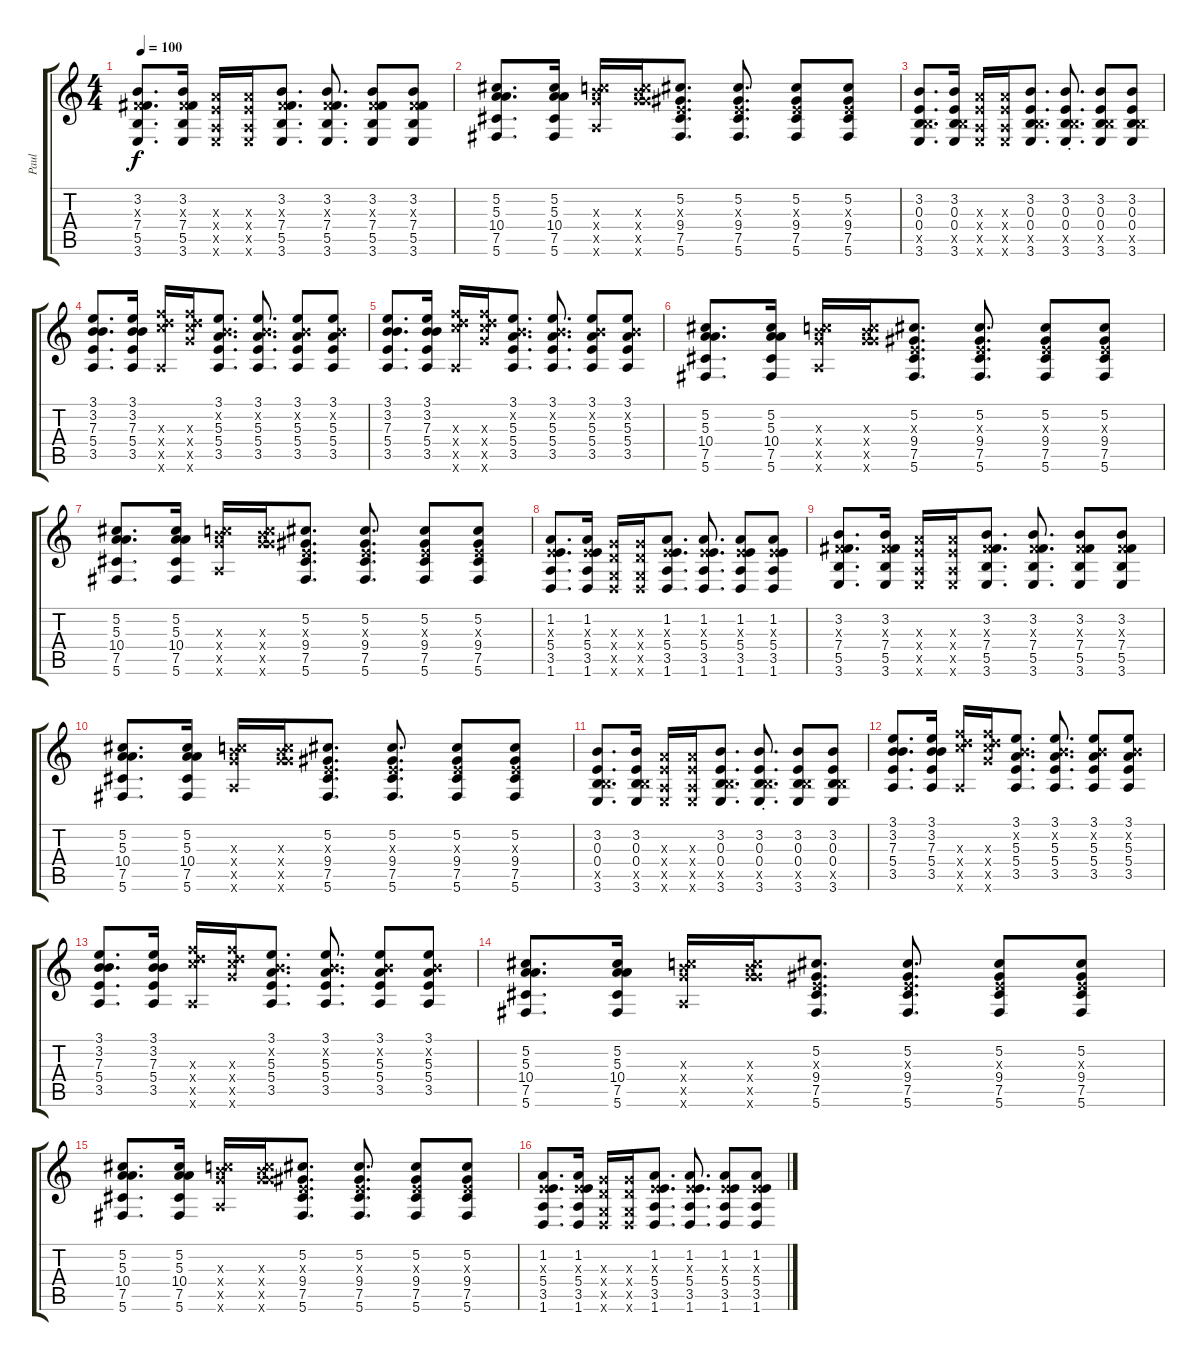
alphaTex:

\track ("Paul" "Paul") {instrument distortionguitar}
\staff {score tabs}
\tuning (Db4 Ab3 E3 B2 Gb2 Db2) {hide}
\ts (4 4)
\tempo 100
\clef g2
\ks c
(3.2 2.3{x} 7.4 5.5 3.6).8{d dy f} (3.2 2.3{x} 7.4 5.5 3.6).16 (5.3{x} 5.4{x} 3.5{x} 3.6{x}).16 (5.3{x} 5.4{x} 3.5{x} 3.6{x}).16 (3.2 2.3{x} 7.4 5.5 3.6).8{d} (3.2 2.3{x} 7.4 5.5 3.6).8{d} (3.2 2.3{x} 7.4 5.5 3.6).8 (3.2 2.3{x} 7.4 5.5 3.6).8 |
(5.2 5.3 10.4 7.5 5.6).8{d} (5.2 5.3 10.4 7.5 5.6).16 (7.3{x} 8.4{x} 18.5{x} 8.6{x}).16 (7.3{x} 8.4{x} 18.5{x} 18.6{x}).16 (5.2 0.3{x} 9.4 7.5 5.6).8{d} (5.2 0.3{x} 9.4 7.5 5.6).8{d} (5.2 0.3{x} 9.4 7.5 5.6).8 (5.2 0.3{x} 9.4 7.5 5.6).8 |
(3.2 0.3 0.4 5.5{x} 3.6).8{d} (3.2 0.3 0.4 5.5{x} 3.6).16 (5.3{x} 5.4{x} 3.5{x} 3.6{x}).16 (5.3{x} 5.4{x} 3.5{x} 3.6{x}).16 (3.2 0.3 0.4 5.5{x} 3.6).8{d} (3.2{st} 0.3{st} 0.4{st} 5.5{x} 3.6{st}).8{d} (3.2 0.3 0.4 5.5{x} 3.6).8 (3.2 0.3 0.4 5.5{x} 3.6).8 |
(3.1 3.2 7.3 5.4 3.5).8{d} (3.1 3.2 7.3 5.4 3.5).16 (10.3{x} 18.4{x} 18.5{x} 8.6{x}).16 (10.3{x} 18.4{x} 18.5{x} 18.6{x}).16 (3.1 3.2{x} 5.3 5.4 3.5).8{d} (3.1 3.2{x} 5.3 5.4 3.5).8{d} (3.1 3.2{x} 5.3 5.4 3.5).8 (3.1 3.2{x} 5.3 5.4 3.5).8 |
(3.1 3.2 7.3 5.4 3.5).8{d} (3.1 3.2 7.3 5.4 3.5).16 (10.3{x} 18.4{x} 18.5{x} 8.6{x}).16 (10.3{x} 18.4{x} 18.5{x} 18.6{x}).16 (3.1 3.2{x} 5.3 5.4 3.5).8{d} (3.1 3.2{x} 5.3 5.4 3.5).8{d} (3.1 3.2{x} 5.3 5.4 3.5).8 (3.1 3.2{x} 5.3 5.4 3.5).8 |
(5.2 5.3 10.4 7.5 5.6).8{d} (5.2 5.3 10.4 7.5 5.6).16 (7.3{x} 8.4{x} 18.5{x} 8.6{x}).16 (7.3{x} 8.4{x} 18.5{x} 18.6{x}).16 (5.2 0.3{x} 9.4 7.5 5.6).8{d} (5.2 0.3{x} 9.4 7.5 5.6).8{d} (5.2 0.3{x} 9.4 7.5 5.6).8 (5.2 0.3{x} 9.4 7.5 5.6).8 |
(5.2 5.3 10.4 7.5 5.6).8{d} (5.2 5.3 10.4 7.5 5.6).16 (7.3{x} 8.4{x} 18.5{x} 8.6{x}).16 (7.3{x} 8.4{x} 18.5{x} 18.6{x}).16 (5.2 0.3{x} 9.4 7.5 5.6).8{d} (5.2 0.3{x} 9.4 7.5 5.6).8{d} (5.2 0.3{x} 9.4 7.5 5.6).8 (5.2 0.3{x} 9.4 7.5 5.6).8 |
(1.2 0.3{x} 5.4 3.5 1.6).8{d} (1.2 0.3{x} 5.4 3.5 1.6).16 (3.3{x} 3.4{x} 1.5{x} 1.6{x}).16 (3.3{x} 3.4{x} 1.5{x} 1.6{x}).16 (1.2 0.3{x} 5.4 3.5 1.6).8{d} (1.2 0.3{x} 5.4 3.5 1.6).8{d} (1.2 0.3{x} 5.4 3.5 1.6).8 (1.2 0.3{x} 5.4 3.5 1.6).8 |
(3.2 2.3{x} 7.4 5.5 3.6).8{d} (3.2 2.3{x} 7.4 5.5 3.6).16 (5.3{x} 5.4{x} 3.5{x} 3.6{x}).16 (5.3{x} 5.4{x} 3.5{x} 3.6{x}).16 (3.2 2.3{x} 7.4 5.5 3.6).8{d} (3.2 2.3{x} 7.4 5.5 3.6).8{d} (3.2 2.3{x} 7.4 5.5 3.6).8 (3.2 2.3{x} 7.4 5.5 3.6).8 |
(5.2 5.3 10.4 7.5 5.6).8{d} (5.2 5.3 10.4 7.5 5.6).16 (7.3{x} 8.4{x} 18.5{x} 8.6{x}).16 (7.3{x} 8.4{x} 18.5{x} 18.6{x}).16 (5.2 0.3{x} 9.4 7.5 5.6).8{d} (5.2 0.3{x} 9.4 7.5 5.6).8{d} (5.2 0.3{x} 9.4 7.5 5.6).8 (5.2 0.3{x} 9.4 7.5 5.6).8 |
(3.2 0.3 0.4 5.5{x} 3.6).8{d} (3.2 0.3 0.4 5.5{x} 3.6).16 (5.3{x} 5.4{x} 3.5{x} 3.6{x}).16 (5.3{x} 5.4{x} 3.5{x} 3.6{x}).16 (3.2 0.3 0.4 5.5{x} 3.6).8{d} (3.2{st} 0.3{st} 0.4{st} 5.5{x} 3.6{st}).8{d} (3.2 0.3 0.4 5.5{x} 3.6).8 (3.2 0.3 0.4 5.5{x} 3.6).8 |
(3.1 3.2 7.3 5.4 3.5).8{d} (3.1 3.2 7.3 5.4 3.5).16 (10.3{x} 18.4{x} 18.5{x} 8.6{x}).16 (10.3{x} 18.4{x} 18.5{x} 18.6{x}).16 (3.1 3.2{x} 5.3 5.4 3.5).8{d} (3.1 3.2{x} 5.3 5.4 3.5).8{d} (3.1 3.2{x} 5.3 5.4 3.5).8 (3.1 3.2{x} 5.3 5.4 3.5).8 |
(3.1 3.2 7.3 5.4 3.5).8{d} (3.1 3.2 7.3 5.4 3.5).16 (10.3{x} 18.4{x} 18.5{x} 8.6{x}).16 (10.3{x} 18.4{x} 18.5{x} 18.6{x}).16 (3.1 3.2{x} 5.3 5.4 3.5).8{d} (3.1 3.2{x} 5.3 5.4 3.5).8{d} (3.1 3.2{x} 5.3 5.4 3.5).8 (3.1 3.2{x} 5.3 5.4 3.5).8 |
(5.2 5.3 10.4 7.5 5.6).8{d} (5.2 5.3 10.4 7.5 5.6).16 (7.3{x} 8.4{x} 18.5{x} 8.6{x}).16 (7.3{x} 8.4{x} 18.5{x} 18.6{x}).16 (5.2 0.3{x} 9.4 7.5 5.6).8{d} (5.2 0.3{x} 9.4 7.5 5.6).8{d} (5.2 0.3{x} 9.4 7.5 5.6).8 (5.2 0.3{x} 9.4 7.5 5.6).8 |
(5.2 5.3 10.4 7.5 5.6).8{d} (5.2 5.3 10.4 7.5 5.6).16 (7.3{x} 8.4{x} 18.5{x} 8.6{x}).16 (7.3{x} 8.4{x} 18.5{x} 18.6{x}).16 (5.2 0.3{x} 9.4 7.5 5.6).8{d} (5.2 0.3{x} 9.4 7.5 5.6).8{d} (5.2 0.3{x} 9.4 7.5 5.6).8 (5.2 0.3{x} 9.4 7.5 5.6).8 |
(1.2 0.3{x} 5.4 3.5 1.6).8{d} (1.2 0.3{x} 5.4 3.5 1.6).16 (3.3{x} 3.4{x} 1.5{x} 1.6{x}).16 (3.3{x} 3.4{x} 1.5{x} 1.6{x}).16 (1.2 0.3{x} 5.4 3.5 1.6).8{d} (1.2 0.3{x} 5.4 3.5 1.6).8{d} (1.2 0.3{x} 5.4 3.5 1.6).8 (1.2 0.3{x} 5.4 3.5 1.6).8
